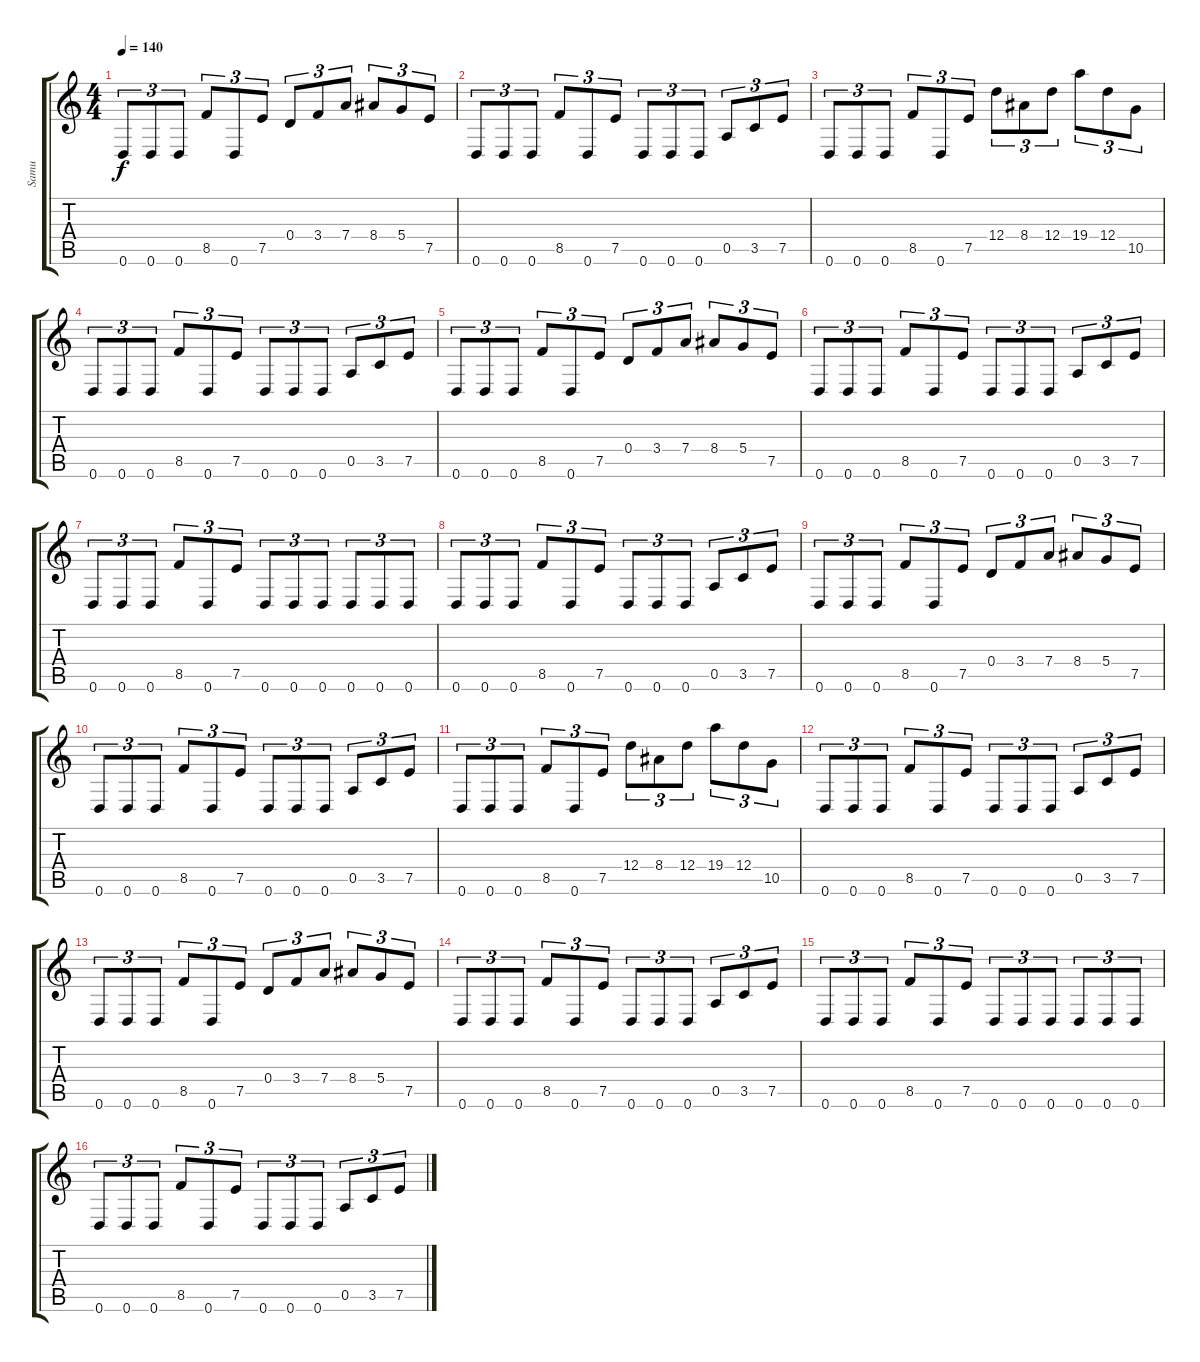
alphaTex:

\track ("Samu" "Samu") {instrument distortionguitar}
\staff {score tabs}
\tuning (E4 A3 G3 D3 A2 D2) {hide}
\ts (4 4)
\tempo 140
\clef g2
\ks c
0.6.8{tu (3 2) dy f} 0.6.8{tu (3 2)} 0.6.8{tu (3 2)} 8.5.8{tu (3 2)} 0.6.8{tu (3 2)} 7.5.8{tu (3 2)} 0.4.8{tu (3 2)} 3.4.8{tu (3 2)} 7.4.8{tu (3 2)} 8.4.8{tu (3 2)} 5.4.8{tu (3 2)} 7.5.8{tu (3 2)} |
0.6.8{tu (3 2)} 0.6.8{tu (3 2)} 0.6.8{tu (3 2)} 8.5.8{tu (3 2)} 0.6.8{tu (3 2)} 7.5.8{tu (3 2)} 0.6.8{tu (3 2)} 0.6.8{tu (3 2)} 0.6.8{tu (3 2)} 0.5.8{tu (3 2)} 3.5.8{tu (3 2)} 7.5.8{tu (3 2)} |
0.6.8{tu (3 2)} 0.6.8{tu (3 2)} 0.6.8{tu (3 2)} 8.5.8{tu (3 2)} 0.6.8{tu (3 2)} 7.5.8{tu (3 2)} 12.4.8{tu (3 2)} 8.4.8{tu (3 2)} 12.4.8{tu (3 2)} 19.4.8{tu (3 2)} 12.4.8{tu (3 2)} 10.5.8{tu (3 2)} |
0.6.8{tu (3 2) volume 10} 0.6.8{tu (3 2)} 0.6.8{tu (3 2)} 8.5.8{tu (3 2)} 0.6.8{tu (3 2)} 7.5.8{tu (3 2)} 0.6.8{tu (3 2)} 0.6.8{tu (3 2)} 0.6.8{tu (3 2)} 0.5.8{tu (3 2)} 3.5.8{tu (3 2)} 7.5.8{tu (3 2)} |
0.6.8{tu (3 2)} 0.6.8{tu (3 2)} 0.6.8{tu (3 2)} 8.5.8{tu (3 2)} 0.6.8{tu (3 2)} 7.5.8{tu (3 2)} 0.4.8{tu (3 2)} 3.4.8{tu (3 2)} 7.4.8{tu (3 2)} 8.4.8{tu (3 2)} 5.4.8{tu (3 2)} 7.5.8{tu (3 2)} |
0.6.8{tu (3 2)} 0.6.8{tu (3 2)} 0.6.8{tu (3 2)} 8.5.8{tu (3 2)} 0.6.8{tu (3 2)} 7.5.8{tu (3 2)} 0.6.8{tu (3 2)} 0.6.8{tu (3 2)} 0.6.8{tu (3 2)} 0.5.8{tu (3 2)} 3.5.8{tu (3 2)} 7.5.8{tu (3 2)} |
0.6.8{tu (3 2)} 0.6.8{tu (3 2)} 0.6.8{tu (3 2)} 8.5.8{tu (3 2)} 0.6.8{tu (3 2)} 7.5.8{tu (3 2)} 0.6.8{tu (3 2)} 0.6.8{tu (3 2)} 0.6.8{tu (3 2)} 0.6.8{tu (3 2)} 0.6.8{tu (3 2)} 0.6.8{tu (3 2)} |
0.6.8{tu (3 2) volume 0} 0.6.8{tu (3 2)} 0.6.8{tu (3 2)} 8.5.8{tu (3 2)} 0.6.8{tu (3 2)} 7.5.8{tu (3 2)} 0.6.8{tu (3 2)} 0.6.8{tu (3 2)} 0.6.8{tu (3 2)} 0.5.8{tu (3 2)} 3.5.8{tu (3 2)} 7.5.8{tu (3 2)} |
0.6.8{tu (3 2)} 0.6.8{tu (3 2)} 0.6.8{tu (3 2)} 8.5.8{tu (3 2)} 0.6.8{tu (3 2)} 7.5.8{tu (3 2)} 0.4.8{tu (3 2)} 3.4.8{tu (3 2)} 7.4.8{tu (3 2)} 8.4.8{tu (3 2)} 5.4.8{tu (3 2)} 7.5.8{tu (3 2)} |
0.6.8{tu (3 2)} 0.6.8{tu (3 2)} 0.6.8{tu (3 2)} 8.5.8{tu (3 2)} 0.6.8{tu (3 2)} 7.5.8{tu (3 2)} 0.6.8{tu (3 2)} 0.6.8{tu (3 2)} 0.6.8{tu (3 2)} 0.5.8{tu (3 2)} 3.5.8{tu (3 2)} 7.5.8{tu (3 2)} |
0.6.8{tu (3 2)} 0.6.8{tu (3 2)} 0.6.8{tu (3 2)} 8.5.8{tu (3 2)} 0.6.8{tu (3 2)} 7.5.8{tu (3 2)} 12.4.8{tu (3 2)} 8.4.8{tu (3 2)} 12.4.8{tu (3 2)} 19.4.8{tu (3 2)} 12.4.8{tu (3 2)} 10.5.8{tu (3 2)} |
0.6.8{tu (3 2)} 0.6.8{tu (3 2)} 0.6.8{tu (3 2)} 8.5.8{tu (3 2)} 0.6.8{tu (3 2)} 7.5.8{tu (3 2)} 0.6.8{tu (3 2)} 0.6.8{tu (3 2)} 0.6.8{tu (3 2)} 0.5.8{tu (3 2)} 3.5.8{tu (3 2)} 7.5.8{tu (3 2)} |
0.6.8{tu (3 2)} 0.6.8{tu (3 2)} 0.6.8{tu (3 2)} 8.5.8{tu (3 2)} 0.6.8{tu (3 2)} 7.5.8{tu (3 2)} 0.4.8{tu (3 2)} 3.4.8{tu (3 2)} 7.4.8{tu (3 2)} 8.4.8{tu (3 2)} 5.4.8{tu (3 2)} 7.5.8{tu (3 2)} |
0.6.8{tu (3 2)} 0.6.8{tu (3 2)} 0.6.8{tu (3 2)} 8.5.8{tu (3 2)} 0.6.8{tu (3 2)} 7.5.8{tu (3 2)} 0.6.8{tu (3 2)} 0.6.8{tu (3 2)} 0.6.8{tu (3 2)} 0.5.8{tu (3 2)} 3.5.8{tu (3 2)} 7.5.8{tu (3 2)} |
0.6.8{tu (3 2)} 0.6.8{tu (3 2)} 0.6.8{tu (3 2)} 8.5.8{tu (3 2)} 0.6.8{tu (3 2)} 7.5.8{tu (3 2)} 0.6.8{tu (3 2)} 0.6.8{tu (3 2)} 0.6.8{tu (3 2)} 0.6.8{tu (3 2)} 0.6.8{tu (3 2)} 0.6.8{tu (3 2)} |
0.6.8{tu (3 2)} 0.6.8{tu (3 2)} 0.6.8{tu (3 2)} 8.5.8{tu (3 2)} 0.6.8{tu (3 2)} 7.5.8{tu (3 2)} 0.6.8{tu (3 2)} 0.6.8{tu (3 2)} 0.6.8{tu (3 2)} 0.5.8{tu (3 2)} 3.5.8{tu (3 2)} 7.5.8{tu (3 2)}
